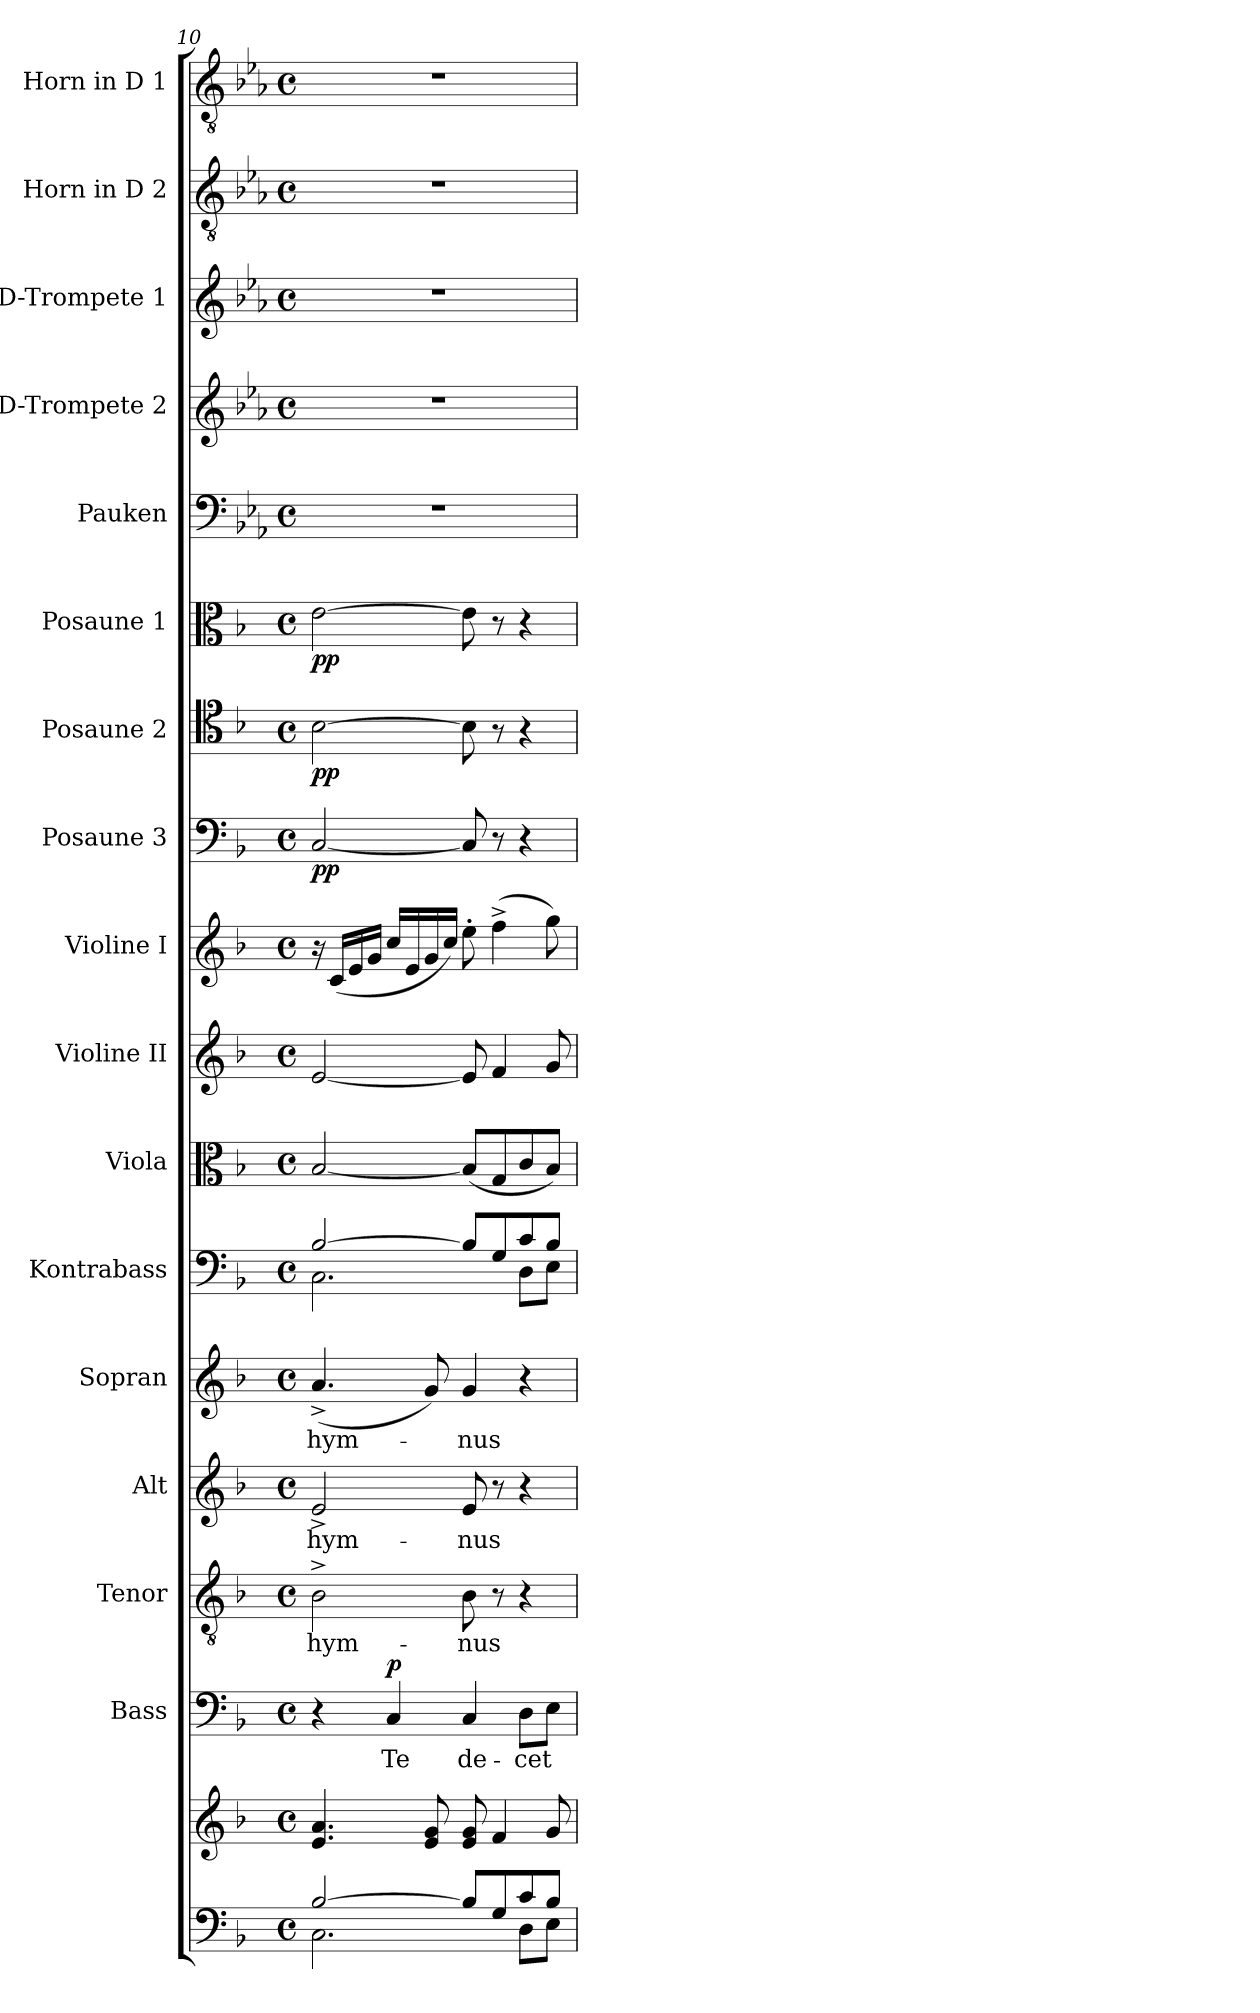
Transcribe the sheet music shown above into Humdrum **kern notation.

**kern	**kern	**kern	**text	**dynam	**kern	**text	**kern	**text	**kern	**text	**kern	**kern	**kern	**kern	**kern	**dynam	**kern	**dynam	**kern	**dynam	**kern	**kern	**kern	**kern	**kern
*part17	*part17	*part16	*part16	*part16	*part15	*part15	*part14	*part14	*part13	*part13	*part12	*part11	*part10	*part9	*part8	*part8	*part7	*part7	*part6	*part6	*part5	*part4	*part3	*part2	*part1
*staff18	*staff17	*staff16	*staff16	*staff16	*staff15	*staff15	*staff14	*staff14	*staff13	*staff13	*staff12	*staff11	*staff10	*staff9	*staff8	*staff8	*staff7	*staff7	*staff6	*staff6	*staff5	*staff4	*staff3	*staff2	*staff1
*	*	*I"Bass	*	*	*I"Tenor	*	*I"Alt	*	*I"Sopran	*	*I"Kontrabass	*I"Viola	*I"Violine II	*I"Violine I	*I"Posaune 3	*	*I"Posaune 2	*	*I"Posaune 1	*	*I"Pauken	*I"D-Trompete 2	*I"D-Trompete 1	*I"Horn in D 2	*I"Horn in D 1
*	*	*I'B.	*	*	*I'T.	*	*I'A.	*	*I'S.	*	*I'Kb.	*I'Vla.	*I'Vl. II	*I'Vl. I	*I'Pos. 3	*	*I'Pos. 2	*	*I'Pos. 1	*	*I'Pk.	*I'D Trp. 2	*I'D Trp. 1	*I'Hrn. 2	*I'Hrn. 1
!!LO:PB:g=z
*clefF4	*clefG2	*clefF4	*	*	*clefGv2	*	*clefG2	*	*clefG2	*	*clefF4	*clefC3	*clefG2	*clefG2	*clefF4	*	*clefC4	*	*clefC3	*	*clefF4	*clefG2	*clefG2	*clefGv2	*clefGv2
*	*	*	*	*	*	*	*	*	*	*	*ITrd7c12	*	*	*	*	*	*	*	*	*	*ITrd-1c-2	*ITrd-1c-2	*ITrd-1c-2	*ITrd-1c-2	*ITrd-1c-2
*k[b-]	*k[b-]	*k[b-]	*	*	*k[b-]	*	*k[b-]	*	*k[b-]	*	*k[b-]	*k[b-]	*k[b-]	*k[b-]	*k[b-]	*	*k[b-]	*	*k[b-]	*	*k[b-]	*k[b-]	*k[b-]	*k[b-]	*k[b-]
*F:	*F:	*F:	*	*	*F:	*	*F:	*	*F:	*	*F:	*F:	*F:	*F:	*F:	*	*F:	*	*F:	*	*F:	*F:	*F:	*F:	*F:
*M4/4	*M4/4	*M4/4	*	*	*M4/4	*	*M4/4	*	*M4/4	*	*M4/4	*M4/4	*M4/4	*M4/4	*M4/4	*	*M4/4	*	*M4/4	*	*M4/4	*M4/4	*M4/4	*M4/4	*M4/4
*met(c)	*met(c)	*met(c)	*	*	*met(c)	*	*met(c)	*	*met(c)	*	*met(c)	*met(c)	*met(c)	*met(c)	*met(c)	*	*met(c)	*	*met(c)	*	*met(c)	*met(c)	*met(c)	*met(c)	*met(c)
=10	=10	=10	=10	=10	=10	=10	=10	=10	=10	=10	=10	=10	=10	=10	=10	=10	=10	=10	=10	=10	=10	=10	=10	=10	=10
*^	*	*	*	*	*	*	*	*	*	*	*	*	*	*	*	*	*	*	*	*	*	*	*	*	*
!	!	!	!	!	!	!	!LO:LY:b	!	!LO:LY:b	!	!LO:LY:b	!	!	!	!	!	!LO:DY:b	!	!LO:DY:b	!	!LO:DY:b	!	!	!	!	!
*	*	*	*	*	*	*	*	*	*	*	*	*^	*	*	*	*	*	*	*	*	*	*	*	*	*	*
[>2B-/	2.C\	4.e/ 4.a/	4r	.	.	2B-^>\	hym-	2e^>/	hym-	(<4.a^>/	hym-	[>2BB-/	2.CC\	[2B-/	[2e/	16r	[2C/	pp	[2B-\	pp	[2e\	pp	1r	1r	1r	1r	1r
.	.	.	.	.	.	.	.	.	.	.	.	.	.	.	.	(<16c/LL	.	.	.	.	.	.	.	.	.	.	.
.	.	.	.	.	.	.	.	.	.	.	.	.	.	.	.	16e/	.	.	.	.	.	.	.	.	.	.	.
.	.	.	.	.	.	.	.	.	.	.	.	.	.	.	.	16g/JJ	.	.	.	.	.	.	.	.	.	.	.
!	!	!	!	!LO:LY:b	!LO:DY:a	!	!	!	!	!	!	!	!	!	!	!	!	!	!	!	!	!	!	!	!	!	!
.	.	.	4C/	Te	p	.	.	.	.	.	.	.	.	.	.	16cc/LL	.	.	.	.	.	.	.	.	.	.	.
.	.	.	.	.	.	.	.	.	.	.	.	.	.	.	.	16e/	.	.	.	.	.	.	.	.	.	.	.
.	.	8e/ 8g/	.	.	.	.	.	.	.	8g/)	.	.	.	.	.	16g/	.	.	.	.	.	.	.	.	.	.	.
.	.	.	.	.	.	.	.	.	.	.	.	.	.	.	.	16cc/JJ)	.	.	.	.	.	.	.	.	.	.	.
!	!	!	!	!LO:LY:b	!	!	!LO:LY:b	!	!LO:LY:b	!	!LO:LY:b	!	!	!	!	!	!	!	!	!	!	!	!	!	!	!	!
8B-/L]	.	8e/ 8g/	4C/	de-	.	8B-\	-nus	8e/	-nus	4g/	-nus	8BB-/L]	.	(<8B-/L]	8e/]	8ee'>\	8C/]	.	8B-\]	.	8e\]	.	.	.	.	.	.
8G/	.	4f/	.	.	.	8r	.	8r	.	.	.	8GG/	.	8G/	4f/	(>4ff^>\	8r	.	8r	.	8r	.	.	.	.	.	.
!	!	!	!	!LO:LY:b	!	!	!	!	!	!	!	!	!	!	!	!	!	!	!	!	!	!	!	!	!	!	!
8c/	8D\L	.	8D\L	-cet	.	4r	.	4r	.	4r	.	8C/	8DD\L	8c/	.	.	4r	.	4r	.	4r	.	.	.	.	.	.
8B-/J	8E\J	8g/	8E\J	.	.	.	.	.	.	.	.	8BB-/J	8EE\J	8B-/J)	8g/	8gg\)	.	.	.	.	.	.	.	.	.	.	.
*v	*v	*	*	*	*	*	*	*	*	*	*	*v	*v	*	*	*	*	*	*	*	*	*	*	*	*	*	*
=	=	=	=	=	=	=	=	=	=	=	=	=	=	=	=	=	=	=	=	=	=	=	=	=	=
*-	*-	*-	*-	*-	*-	*-	*-	*-	*-	*-	*-	*-	*-	*-	*-	*-	*-	*-	*-	*-	*-	*-	*-	*-	*-
